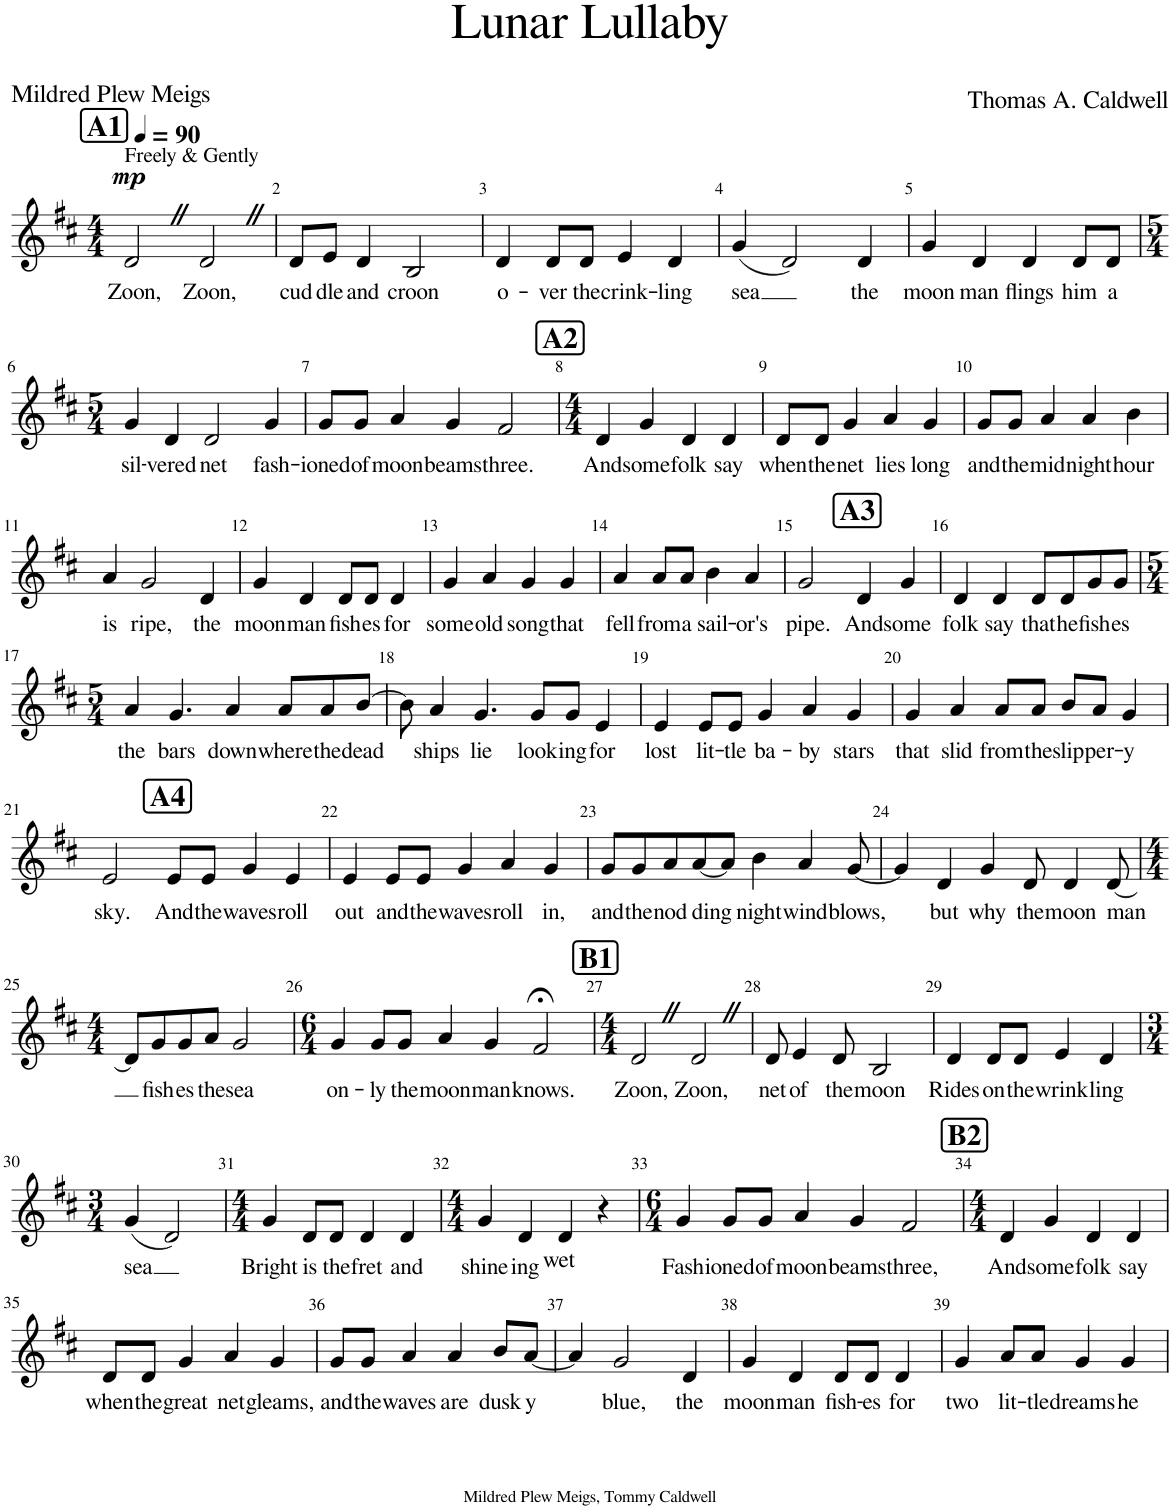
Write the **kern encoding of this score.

**kern	**text	**dynam
*part1	*part1	*part1
*staff1	*staff1	*staff1
*I"Voice	*	*
*I'Vo.	*	*
*clefG2	*	*
*k[f#c#]	*	*
*M4/4	*	*
*MM90	*	*
!!LO:REH:place=s1:a:B:cj:fs=14:t=A1
=1	=1	=1
!LO:TX:a:t=Freely & Gently	!	!
!	!LO:LY:b	!LO:DY:a
2dZ/	Zoon,	mp
!	!LO:LY:b	!
2dZ/	Zoon,	.
=2	=2	=2
!	!LO:LY:b	!
8d/L	cud-	.
!	!LO:LY:b	!
8e/J	-dle	.
!	!LO:LY:b	!
4d/	and	.
!	!LO:LY:b	!
2B/	croon	.
=3	=3	=3
!	!LO:LY:b	!
4d/	o-	.
!	!LO:LY:b	!
8d/L	-ver	.
!	!LO:LY:b	!
8d/J	the	.
!	!LO:LY:b	!
4e/	crink-	.
!	!LO:LY:b	!
4d/	-ling	.
=4	=4	=4
!	!LO:LY:b	!
(4g/	sea	.
2d/)	.	.
!	!LO:LY:b	!
4d/	the	.
=5	=5	=5
!	!LO:LY:b	!
4g/	moon	.
!	!LO:LY:b	!
4d/	man	.
!	!LO:LY:b	!
4d/	flings	.
!	!LO:LY:b	!
8d/L	him	.
!	!LO:LY:b	!
8d/J	a	.
!!LO:LB:g=z
=6	=6	=6
*M5/4	*	*
!	!LO:LY:b	!
4g/	sil-	.
!	!LO:LY:b	!
4d/	-vered	.
!	!LO:LY:b	!
2d/	net	.
!	!LO:LY:b	!
4g/	fash-	.
=7	=7	=7
!	!LO:LY:b	!
8g/L	-ioned	.
!	!LO:LY:b	!
8g/J	of	.
!	!LO:LY:b	!
4a/	moon	.
!	!LO:LY:b	!
4g/	beams	.
!	!LO:LY:b	!
2f#/	three.	.
!!LO:REH:place=s1:a:B:cj:fs=14:t=A2
=8	=8	=8
*M4/4	*	*
!	!LO:LY:b	!
4d/	And	.
!	!LO:LY:b	!
4g/	some	.
!	!LO:LY:b	!
4d/	folk	.
!	!LO:LY:b	!
4d/	say	.
=9	=9	=9
!	!LO:LY:b	!
8d/L	when	.
!	!LO:LY:b	!
8d/J	the	.
!	!LO:LY:b	!
4g/	net	.
!	!LO:LY:b	!
4a/	lies	.
!	!LO:LY:b	!
4g/	long	.
=10	=10	=10
!	!LO:LY:b	!
8g/L	and	.
!	!LO:LY:b	!
8g/J	the	.
!	!LO:LY:b	!
4a/	mid-	.
!	!LO:LY:b	!
4a/	-night	.
!	!LO:LY:b	!
4b\	hour	.
!!LO:LB:g=z
=11	=11	=11
!	!LO:LY:b	!
4a/	is	.
!	!LO:LY:b	!
2g/	ripe,	.
!	!LO:LY:b	!
4d/	the	.
=12	=12	=12
!	!LO:LY:b	!
4g/	moon	.
!	!LO:LY:b	!
4d/	man	.
!	!LO:LY:b	!
8d/L	fish-	.
!	!LO:LY:b	!
8d/J	-es	.
!	!LO:LY:b	!
4d/	for	.
=13	=13	=13
!	!LO:LY:b	!
4g/	some	.
!	!LO:LY:b	!
4a/	old	.
!	!LO:LY:b	!
4g/	song	.
!	!LO:LY:b	!
4g/	that	.
=14	=14	=14
!	!LO:LY:b	!
4a/	fell	.
!	!LO:LY:b	!
8a/L	from	.
!	!LO:LY:b	!
8a/J	a	.
!	!LO:LY:b	!
4b\	sail-	.
!	!LO:LY:b	!
4a/	-or's	.
!!LO:REH:place=s1:a:B:cj:fs=14:t=A3:qo=2
=15	=15	=15
!	!LO:LY:b	!
2g/	pipe.	.
!	!LO:LY:b	!
4d/	And	.
!	!LO:LY:b	!
4g/	some	.
=16	=16	=16
!	!LO:LY:b	!
4d/	folk	.
!	!LO:LY:b	!
4d/	say	.
!	!LO:LY:b	!
8d/L	that	.
!	!LO:LY:b	!
8d/	he	.
!	!LO:LY:b	!
8g/	fish-	.
!	!LO:LY:b	!
8g/J	-es	.
!!LO:LB:g=z
=17	=17	=17
*M5/4	*	*
!	!LO:LY:b	!
4a/	the	.
!	!LO:LY:b	!
4.g/	bars	.
!	!LO:LY:b	!
4a/	down	.
!	!LO:LY:b	!
8a/L	where	.
!	!LO:LY:b	!
8a/	the	.
!	!LO:LY:b	!
[8b/J	dead	.
=18	=18	=18
8b\]	.	.
!	!LO:LY:b	!
4a/	ships	.
!	!LO:LY:b	!
4.g/	lie	.
!	!LO:LY:b	!
8g/L	look-	.
!	!LO:LY:b	!
8g/J	-ing	.
!	!LO:LY:b	!
4e/	for	.
=19	=19	=19
!	!LO:LY:b	!
4e/	lost	.
!	!LO:LY:b	!
8e/L	lit-	.
!	!LO:LY:b	!
8e/J	-tle	.
!	!LO:LY:b	!
4g/	ba-	.
!	!LO:LY:b	!
4a/	-by	.
!	!LO:LY:b	!
4g/	stars	.
=20	=20	=20
!	!LO:LY:b	!
4g/	that	.
!	!LO:LY:b	!
4a/	slid	.
!	!LO:LY:b	!
8a/L	from	.
!	!LO:LY:b	!
8a/J	the	.
!	!LO:LY:b	!
8b/L	slip-	.
!	!LO:LY:b	!
8a/J	-per-	.
!	!LO:LY:b	!
4g/	-y	.
!!LO:LB:g=z
!!LO:REH:place=s1:a:B:cj:fs=14:t=A4:qo=2
=21	=21	=21
!	!LO:LY:b	!
2e/	sky.	.
!	!LO:LY:b	!
8e/L	And	.
!	!LO:LY:b	!
8e/J	the	.
!	!LO:LY:b	!
4g/	waves	.
!	!LO:LY:b	!
4e/	roll	.
=22	=22	=22
!	!LO:LY:b	!
4e/	out	.
!	!LO:LY:b	!
8e/L	and	.
!	!LO:LY:b	!
8e/J	the	.
!	!LO:LY:b	!
4g/	waves	.
!	!LO:LY:b	!
4a/	roll	.
!	!LO:LY:b	!
4g/	in,	.
=23	=23	=23
!	!LO:LY:b	!
8g/L	and	.
!	!LO:LY:b	!
8g/	the	.
!	!LO:LY:b	!
8a/	nod-	.
!	!LO:LY:b	!
[8a/	-ding	.
8a/J]	.	.
!	!LO:LY:b	!
4b\	night	.
!	!LO:LY:b	!
4a/	wind	.
!	!LO:LY:b	!
[8g/	blows,	.
=24	=24	=24
4g/]	.	.
!	!LO:LY:b	!
4d/	but	.
!	!LO:LY:b	!
4g/	why	.
!	!LO:LY:b	!
8d/	the	.
!	!LO:LY:b	!
4d/	moon	.
!	!LO:LY:b	!
[8d/	man	.
!!LO:LB:g=z
=25	=25	=25
*M4/4	*	*
8d/L]	.	.
!	!LO:LY:b	!
8g/	fish-	.
!	!LO:LY:b	!
8g/	-es	.
!	!LO:LY:b	!
8a/J	the	.
!	!LO:LY:b	!
2g/	sea	.
=26	=26	=26
*M6/4	*	*
!	!LO:LY:b	!
4g/	on-	.
!	!LO:LY:b	!
8g/L	-ly	.
!	!LO:LY:b	!
8g/J	the	.
!	!LO:LY:b	!
4a/	moon	.
!	!LO:LY:b	!
4g/	man	.
!	!LO:LY:b	!
2f#;</	knows.	.
!!LO:REH:place=s1:a:B:cj:fs=14:t=B1
=27	=27	=27
*M4/4	*	*
!	!LO:LY:b	!
2dZ/	Zoon,	.
!	!LO:LY:b	!
2dZ/	Zoon,	.
=28	=28	=28
!	!LO:LY:b	!
8d/	net	.
!	!LO:LY:b	!
4e/	of	.
!	!LO:LY:b	!
8d/	the	.
!	!LO:LY:b	!
2B/	moon	.
=29	=29	=29
!	!LO:LY:b	!
4d/	Rides	.
!	!LO:LY:b	!
8d/L	on	.
!	!LO:LY:b	!
8d/J	the	.
!	!LO:LY:b	!
4e/	wrink-	.
!	!LO:LY:b	!
4d/	-ling	.
!!LO:LB:g=z
=30	=30	=30
*M3/4	*	*
!	!LO:LY:b	!
(4g/	sea	.
2d/)	.	.
=31	=31	=31
*M4/4	*	*
!	!LO:LY:b	!
4g/	Bright	.
!	!LO:LY:b	!
8d/L	is	.
!	!LO:LY:b	!
8d/J	the	.
!	!LO:LY:b	!
4d/	fret	.
!	!LO:LY:b	!
4d/	and	.
=32	=32	=32
*M4/4	*	*
!	!LO:LY:b	!
4g/	shine-	.
!	!LO:LY:b	!
4d/	-ing	.
!	!LO:LY:b	!
4d/	wet	.
4r	.	.
=33	=33	=33
*M6/4	*	*
!	!LO:LY:b	!
4g/	Fash-	.
!	!LO:LY:b	!
8g/L	-ioned	.
!	!LO:LY:b	!
8g/J	of	.
!	!LO:LY:b	!
4a/	moon	.
!	!LO:LY:b	!
4g/	beams	.
!	!LO:LY:b	!
2f#/	three,	.
!!LO:REH:place=s1:a:B:cj:fs=14:t=B2
=34	=34	=34
*M4/4	*	*
!	!LO:LY:b	!
4d/	And	.
!	!LO:LY:b	!
4g/	some	.
!	!LO:LY:b	!
4d/	folk	.
!	!LO:LY:b	!
4d/	say	.
!!LO:LB:g=z
=35	=35	=35
!	!LO:LY:b	!
8d/L	when	.
!	!LO:LY:b	!
8d/J	the	.
!	!LO:LY:b	!
4g/	great	.
!	!LO:LY:b	!
4a/	net	.
!	!LO:LY:b	!
4g/	gleams,	.
=36	=36	=36
!	!LO:LY:b	!
8g/L	and	.
!	!LO:LY:b	!
8g/J	the	.
!	!LO:LY:b	!
4a/	waves	.
!	!LO:LY:b	!
4a/	are	.
!	!LO:LY:b	!
8b/L	dusk	.
!	!LO:LY:b	!
[8a/J	y	.
=37	=37	=37
4a/]	.	.
!	!LO:LY:b	!
2g/	blue,	.
!	!LO:LY:b	!
4d/	the	.
=38	=38	=38
!	!LO:LY:b	!
4g/	moon	.
!	!LO:LY:b	!
4d/	man	.
!	!LO:LY:b	!
8d/L	fish-	.
!	!LO:LY:b	!
8d/J	-es	.
!	!LO:LY:b	!
4d/	for	.
=39	=39	=39
!	!LO:LY:b	!
4g/	two	.
!	!LO:LY:b	!
8a/L	lit-	.
!	!LO:LY:b	!
8a/J	-tle	.
!	!LO:LY:b	!
4g/	dreams	.
!	!LO:LY:b	!
4g/	he	.
=	=	=
*-	*-	*-
